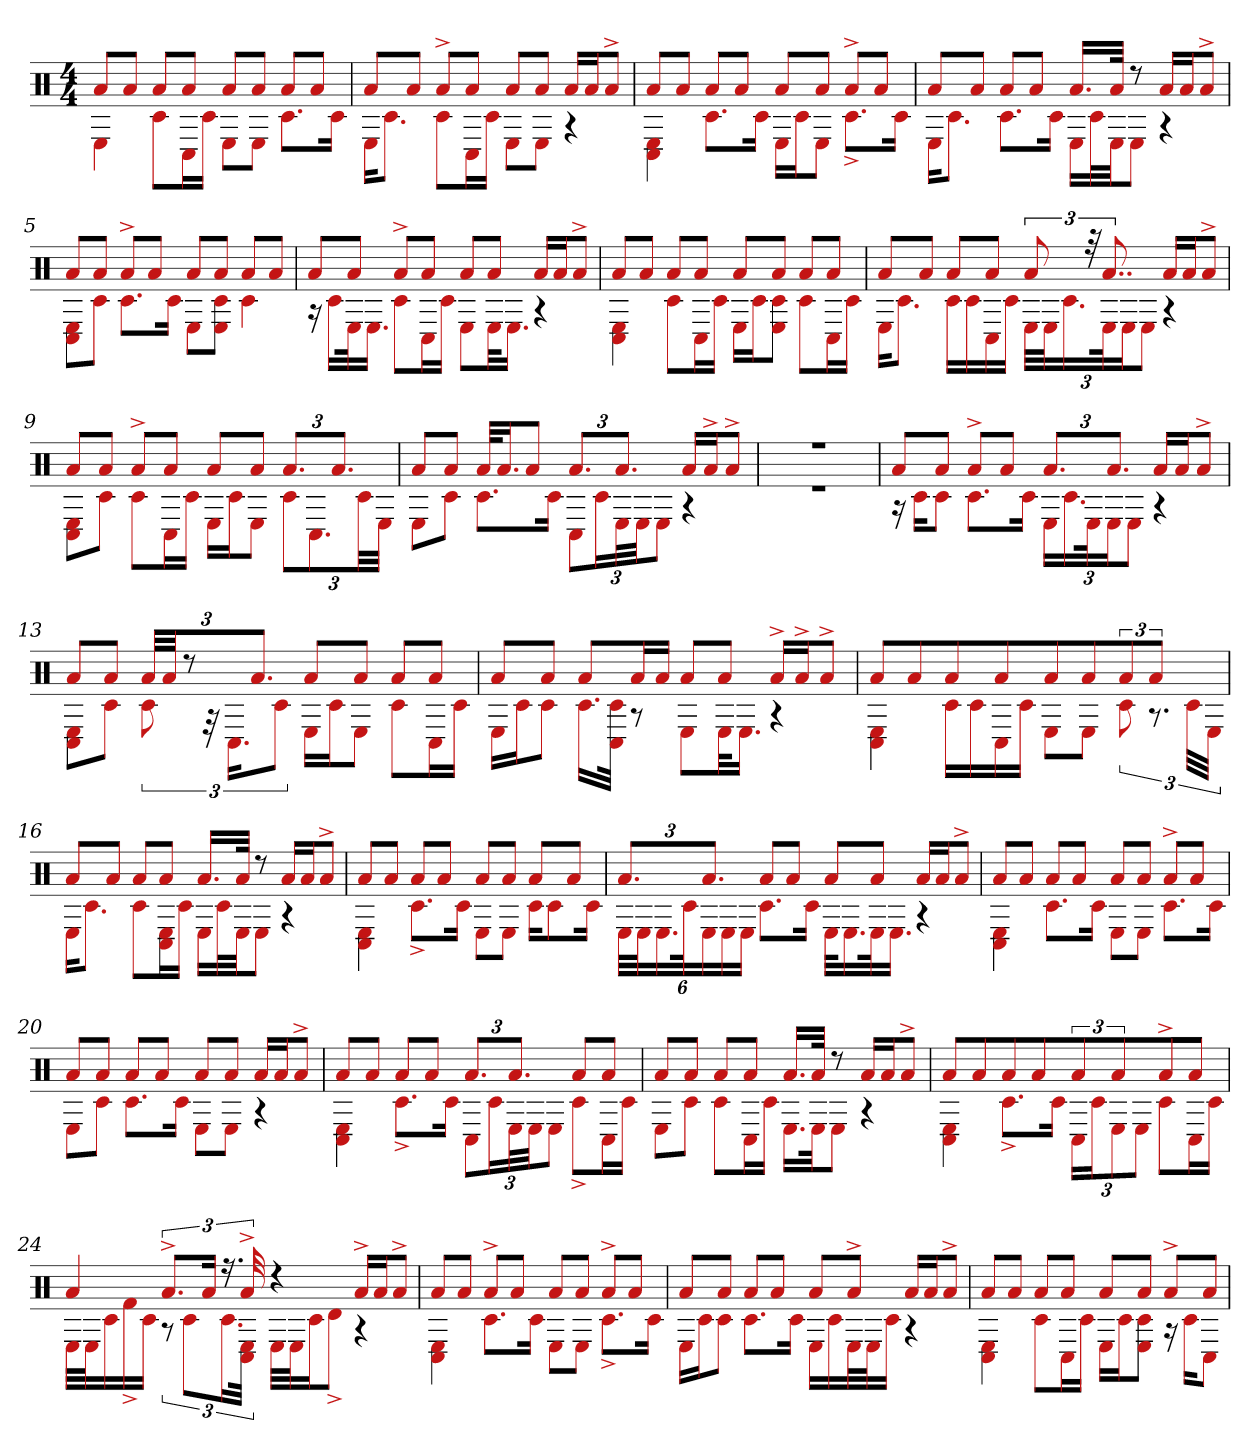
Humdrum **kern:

**kern
*part1
*staff1
*clefX
*k[]
*M4/4
=1
*^
8aL	4E
8aJ	.
8aL	8c#L
8aJ	16C#L
.	16c#JJ
8aL	8EL
8aJ	8EJ
8aL	8.c#L
8aJ	.
.	16c#Jk
=2	=2
8aL	16EKL
.	8.c#J
8aJ	.
8a^L	8c#L
8aJ	16C#L
.	16c#JJ
8aL	8EL
8aJ	8EJ
16aLL	4r
16aJ	.
8a^J	.
=3	=3
8aL	4C# 4E
8aJ	.
8aL	8.c#L
8aJ	.
.	16c#Jk
8aL	16ELL
.	16c#J
8aJ	8EJ
8a^L	8.c#^L
8aJ	.
.	16c#Jk
=4	=4
8aL	16EKL
.	8.c#J
8aJ	.
8aL	8.c#L
8aJ	.
.	16c#Jk
16.aLL	16ELL
.	32c#L
32aJJk	32EJJ
8r	8EJ
16aLL	4r
16aJ	.
8a^J	.
=5	=5
8aL	8C# 8EL
8aJ	8c#J
8a^L	8.c#L
8aJ	.
.	16c#Jk
8aL	8EL
8aJ	8c# 8EJ
8aL	4c#
8aJ	.
=6	=6
8aL	16r
.	16c#LL
8aJ	32Ek
.	16.EJJ
8a^L	8c#L
8aJ	16C#L
.	16c#JJ
8aL	8EL
8aJ	32EkL
.	16.EJJ
16aLL	4r
16aJ	.
8a^J	.
=7	=7
8aL	4C# 4E
8aJ	.
8aL	8c#L
8aJ	16C#L
.	16c#JJ
8aL	16ELL
.	16c#J
8aJ	8c# 8EJ
8aL	8c#L
8aJ	16C#L
.	16c#JJ
=8	=8
8aL	16EKL
.	8.c#J
8aJ	.
8aL	16c#LL
.	16c#
8aJ	16C#
.	16c#JJ
12a	48ELLL
.	48EJ
.	24.c#
48r	.
12..a	48Ek
.	24EJ
.	12EJ
16aLL	4r
16aJ	.
8a^J	.
=9	=9
8aL	8C# 8EL
8aJ	8c#J
8a^L	8c#L
8aJ	16C#L
.	16c#JJ
8aL	16ELL
.	16c#J
8aJ	8EJ
12.aL	12c#L
.	12.C#
12.aJ	.
.	48c#LL
.	48EJJJ
=10	=10
8aL	8EL
8aJ	8c#J
32aKLL	8.c#L
16.aJ	.
8aJ	.
.	16c#Jk
12.aL	12C#L
.	24c#L
12.aJ	48EL
.	48EJJ
.	12EJ
16aLL	4r
16a^J	.
8a^J	.
=11	=11
1r	1r
=12	=12
8aL	16r
.	16c#KL
8aJ	8c#J
8a^L	8.c#L
8aJ	.
.	16c#Jk
12.aL	24ELL
.	24.c#
.	48Ek
12.aJ	24EJ
.	12EJ
16aLL	4r
16aJ	.
8a^J	.
=13	=13
8aL	8C# 8EL
8aJ	8c#J
48aLLL	12c#
48aJJ	.
12r	.
.	48r
.	24.C#KL
12.aJ	.
.	12c#J
8aL	16ELL
.	16c#J
8aJ	8EJ
8aL	8c#L
8aJ	16C#L
.	16c#JJ
=14	=14
8aL	16ELL
.	16c#J
8aJ	8c#J
8aL	16.c#LL
.	32c# 32C#JJk
16aL	8r
16aJJ	.
8aL	8EL
8aJ	32EkL
.	16.EJJ
16a^LL	4r
16a^J	.
8a^J	.
=15	=15
8aL	4C# 4E
8aJ	.
8aL	16c#LL
.	16c#
8aJ	16C#
.	16c#JJ
8aL	8EL
8aJ	8EJ
12aJ	12c#
6a	12.r
.	48c#LLL
.	48EJJJ
=16	=16
8aL	16EKL
.	8.c#J
8aJ	.
8aL	8c#L
8aJ	16C# 16EL
.	16c#JJ
16.aLL	16ELL
.	32c#L
32aJJk	32EJJ
8r	8EJ
16aLL	4r
16aJ	.
8a^J	.
=17	=17
8aL	4C# 4E
8aJ	.
8aL	8.c#^L
8aJ	.
.	16c#Jk
8aL	8EL
8aJ	8EJ
8aL	16c#KL
.	8c#
8aJ	.
.	16c#Jk
=18	=18
12.aL	48ELLL
.	48EJ
.	24.E
.	48c#k
12.aJ	24E
.	24E
.	24EJJ
8aL	8.c#L
8aJ	.
.	16c#Jk
8aL	32EKLL
.	16.E
8aJ	32Ek
.	16.EJJ
16aLL	4r
16aJ	.
8a^J	.
=19	=19
8aL	4C# 4E
8aJ	.
8aL	8.c#L
8aJ	.
.	16c#Jk
8aL	8EL
8aJ	8EJ
8a^L	8.c#L
8aJ	.
.	16c#Jk
=20	=20
8aL	8EL
8aJ	8c#J
8aL	8.c#L
8aJ	.
.	16c#Jk
8aL	8EL
8aJ	8EJ
16aLL	4r
16aJ	.
8a^J	.
=21	=21
8aL	4C# 4E
8aJ	.
8aL	8.c#^L
8aJ	.
.	16c#Jk
12.aL	12C#L
.	24c#L
12.aJ	48EL
.	48EJJ
.	12EJ
8aL	8c#^L
8aJ	16C#L
.	16c#JJ
=22	=22
8aL	8EL
8aJ	8c#J
8aL	8c#L
8aJ	16C#L
.	16c#JJ
16.aLL	16.ELL
32aJJk	32EJk
8r	8EJ
16aLL	4r
16aJ	.
8a^J	.
=23	=23
8aL	4C# 4E
8aJ	.
8aL	8.c#^L
8aJ	.
.	16c#Jk
12aJ	24C#LL
.	24c#J
6a	12E
.	12EJ
8a^L	8c#L
8aJ	16C#L
.	16c#JJ
=24	=24
4a	32ELLL
.	32EJ
.	16c#
.	16f#^
.	16c#JJ
12.a^L	12r
.	12c#L
24aJk	.
24.r	24.c#L
48a^	48C# 48EJJk
4r	32ELLL
.	32EJ
.	16c#J
.	8d^J
16a^LL	4r
16aJ	.
8a^J	.
=25	=25
8aL	4C# 4E
8aJ	.
8a^L	8.c#L
8aJ	.
.	16c#Jk
8aL	8EL
8aJ	8EJ
8a^L	8.c#^L
8aJ	.
.	16c#Jk
=26	=26
8aL	16ELL
.	16c#J
8aJ	8c#J
8aL	8.c#L
8aJ	.
.	16c#Jk
8aL	16ELL
.	16c#
8a^J	32EL
.	32EJ
.	16c#JJ
16aLL	4r
16aJ	.
8a^J	.
=27	=27
8aL	4C# 4E
8aJ	.
8aL	8c#L
8aJ	16C#L
.	16c#JJ
8aL	16ELL
.	16c#J
8aJ	8c# 8EJ
8a^L	16r
.	16c#KL
8aJ	8C#J
*v	*v
=
*-
